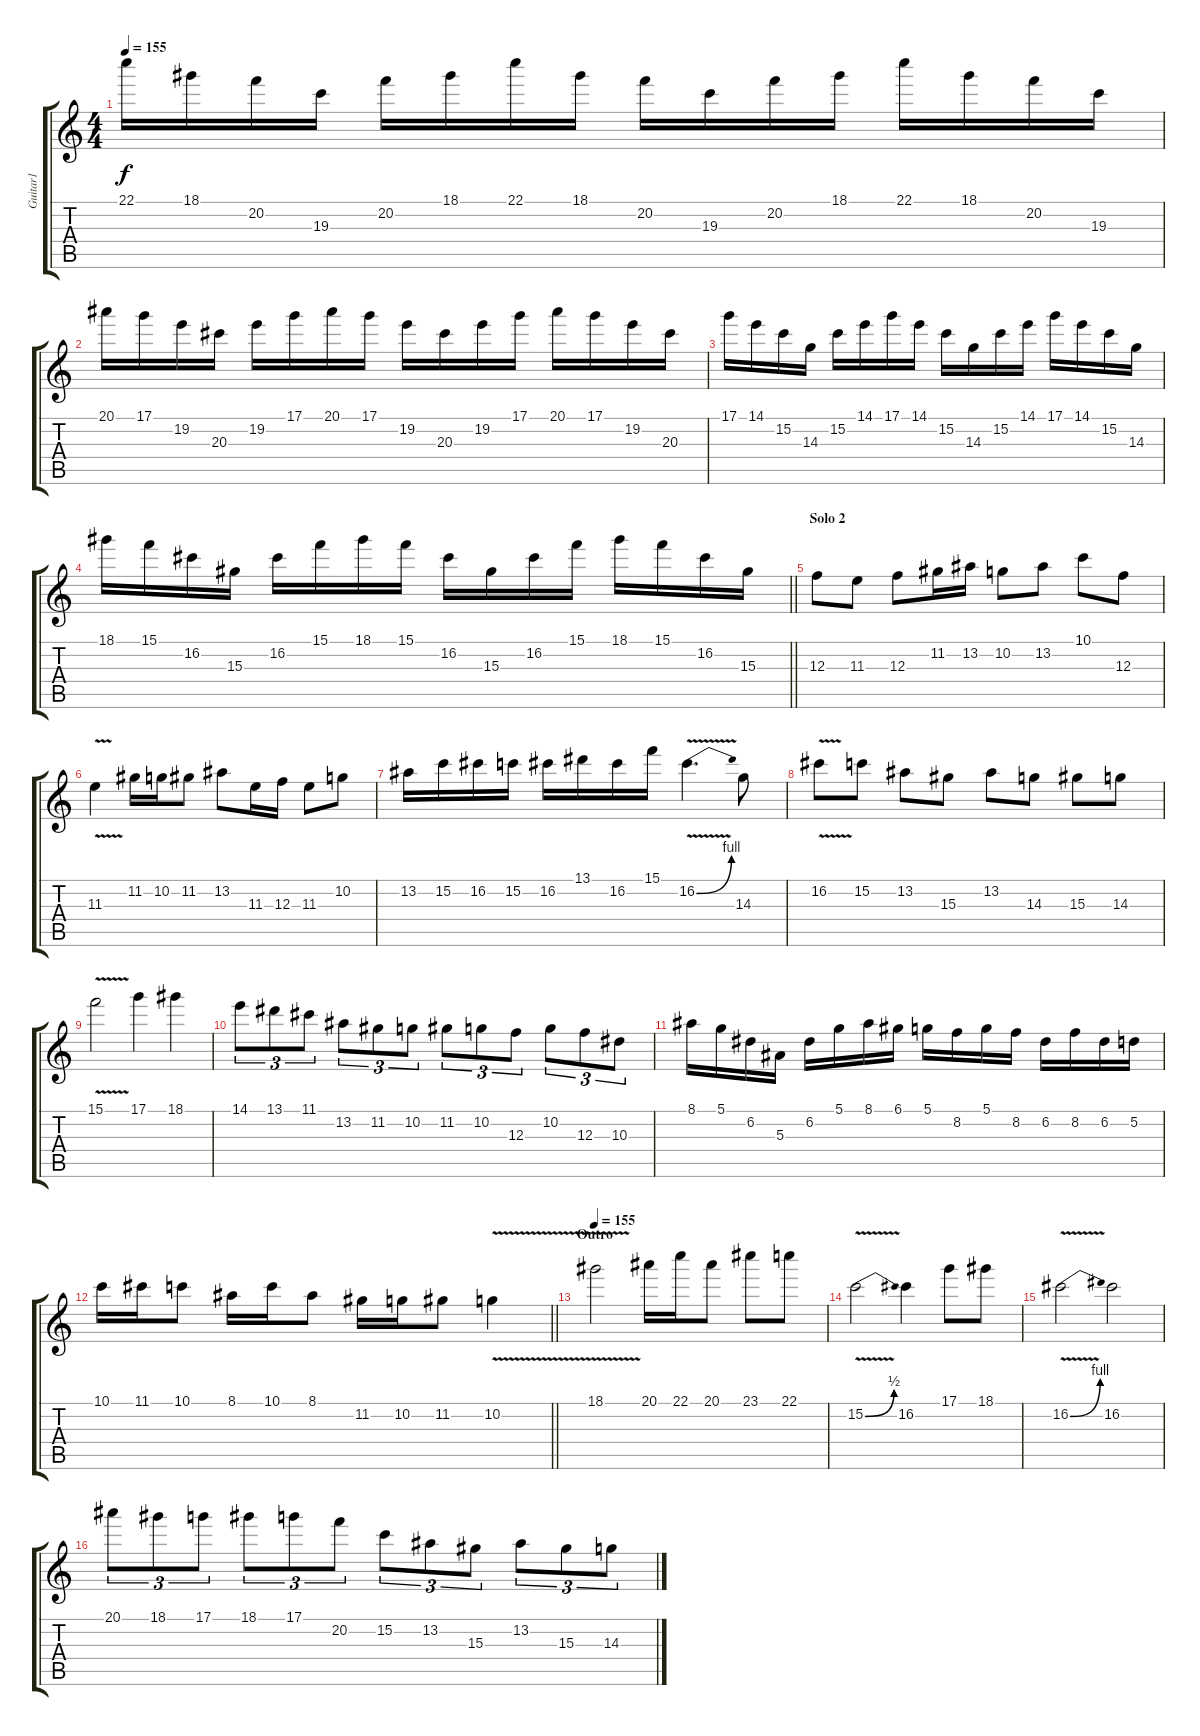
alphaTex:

\track ("Guitar1" "Guitar1") {instrument distortionguitar}
\staff {score tabs}
\tuning (D4 A3 F3 C3 G2 D2) {hide}
\ts (4 4)
\tempo 155
\clef g2
\ks c
22.1.16{dy f} 18.1.16 20.2.16 19.3.16 20.2.16 18.1.16 22.1.16 18.1.16 20.2.16 19.3.16 20.2.16 18.1.16 22.1.16 18.1.16 20.2.16 19.3.16 |
20.1.16 17.1.16 19.2.16 20.3.16 19.2.16 17.1.16 20.1.16 17.1.16 19.2.16 20.3.16 19.2.16 17.1.16 20.1.16 17.1.16 19.2.16 20.3.16 |
17.1.16 14.1.16 15.2.16 14.3.16 15.2.16 14.1.16 17.1.16 14.1.16 15.2.16 14.3.16 15.2.16 14.1.16 17.1.16 14.1.16 15.2.16 14.3.16 |
\barLineRight lightlight
18.1.16 15.1.16 16.2.16 15.3.16 16.2.16 15.1.16 18.1.16 15.1.16 16.2.16 15.3.16 16.2.16 15.1.16 18.1.16 15.1.16 16.2.16 15.3.16 |
\section ("" "Solo 2")
12.3.8 11.3.8 12.3.8 11.2.16 13.2.16 10.2.8 13.2.8 10.1.8 12.3.8 |
11.3{v}.4 11.2.16 10.2.16 11.2.8 13.2.8 11.3.16 12.3.16 11.3.8 10.2.8 |
13.2.16 15.2.16 16.2.16 15.2.16 16.2.16 13.1.16 16.2.16 15.1.16 16.2{be (bend 0 0 60 4) v}.4{d} 14.3.8 |
16.2{v}.8 15.2.8 13.2.8 15.3.8 13.2.8 14.3.8 15.3.8 14.3.8 |
15.1{v}.2 17.1.4 18.1.4 |
14.1.8{tu (3 2)} 13.1.8{tu (3 2)} 11.1.8{tu (3 2)} 13.2.8{tu (3 2)} 11.2.8{tu (3 2)} 10.2.8{tu (3 2)} 11.2.8{tu (3 2)} 10.2.8{tu (3 2)} 12.3.8{tu (3 2)} 10.2.8{tu (3 2)} 12.3.8{tu (3 2)} 10.3.8{tu (3 2)} |
8.1.16 5.1.16 6.2.16 5.3.16 6.2.16 5.1.16 8.1.16 6.1.16 5.1.16 8.2.16 5.1.16 8.2.16 6.2.16 8.2.16 6.2.16 5.2.16 |
\barLineRight lightlight
10.1.16 11.1.16 10.1.8 8.1.16 10.1.16 8.1.8 11.2.16 10.2.16 11.2.8 10.2{v}.4 |
\section ("" "Outro")
\tempo 155
18.1{v}.2{instrument electricguitarjazz} 20.1.16 22.1.16 20.1.8 23.1.8 22.1.8 |
15.2{be (bend 0 0 60 2) v}.2 16.2.4 17.1.8 18.1.8 |
16.2{be (bend 0 0 60 4) v}.2 16.2.2 |
20.1.8{tu (3 2)} 18.1.8{tu (3 2)} 17.1.8{tu (3 2)} 18.1.8{tu (3 2)} 17.1.8{tu (3 2)} 20.2.8{tu (3 2)} 15.2.8{tu (3 2)} 13.2.8{tu (3 2)} 15.3.8{tu (3 2)} 13.2.8{tu (3 2)} 15.3.8{tu (3 2)} 14.3.8{tu (3 2)}
